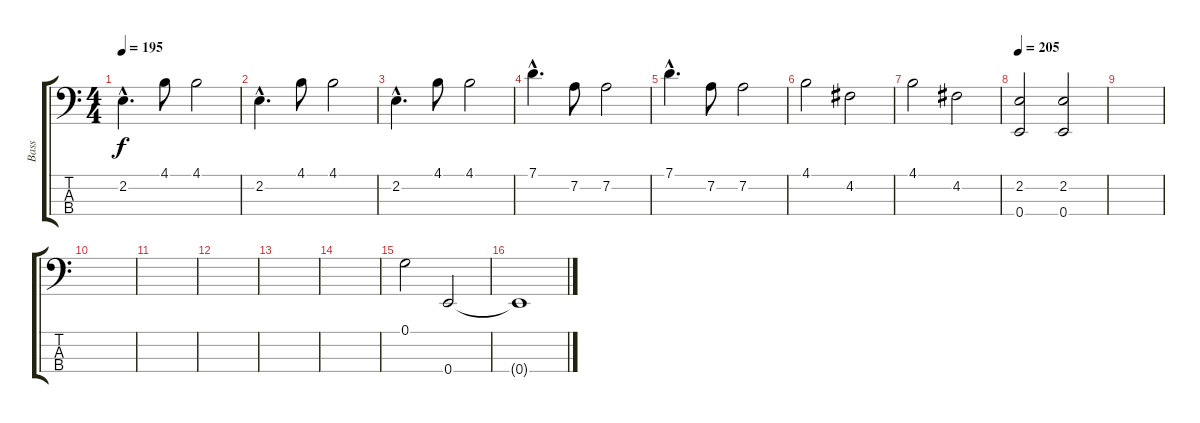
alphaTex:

\track ("Bass" "Bass") {instrument acousticbass}
\staff {score tabs}
\tuning (G2 D2 A1 E1) {hide}
\ts (4 4)
\tempo 195
\clef f4
\ks c
2.2{hac}.4{d dy f} 4.1.8 4.1.2 |
2.2{hac}.4{d} 4.1.8 4.1.2 |
2.2{hac}.4{d} 4.1.8 4.1.2 |
7.1{hac}.4{d} 7.2.8 7.2.2 |
7.1{hac}.4{d} 7.2.8 7.2.2 |
4.1.2 4.2.2 |
4.1.2 4.2.2 |
\tempo 205
(2.2 0.4).2 (2.2 0.4).2 |
|
|
|
|
|
|
0.1.2 0.4.2 |
0.4{t}.1
